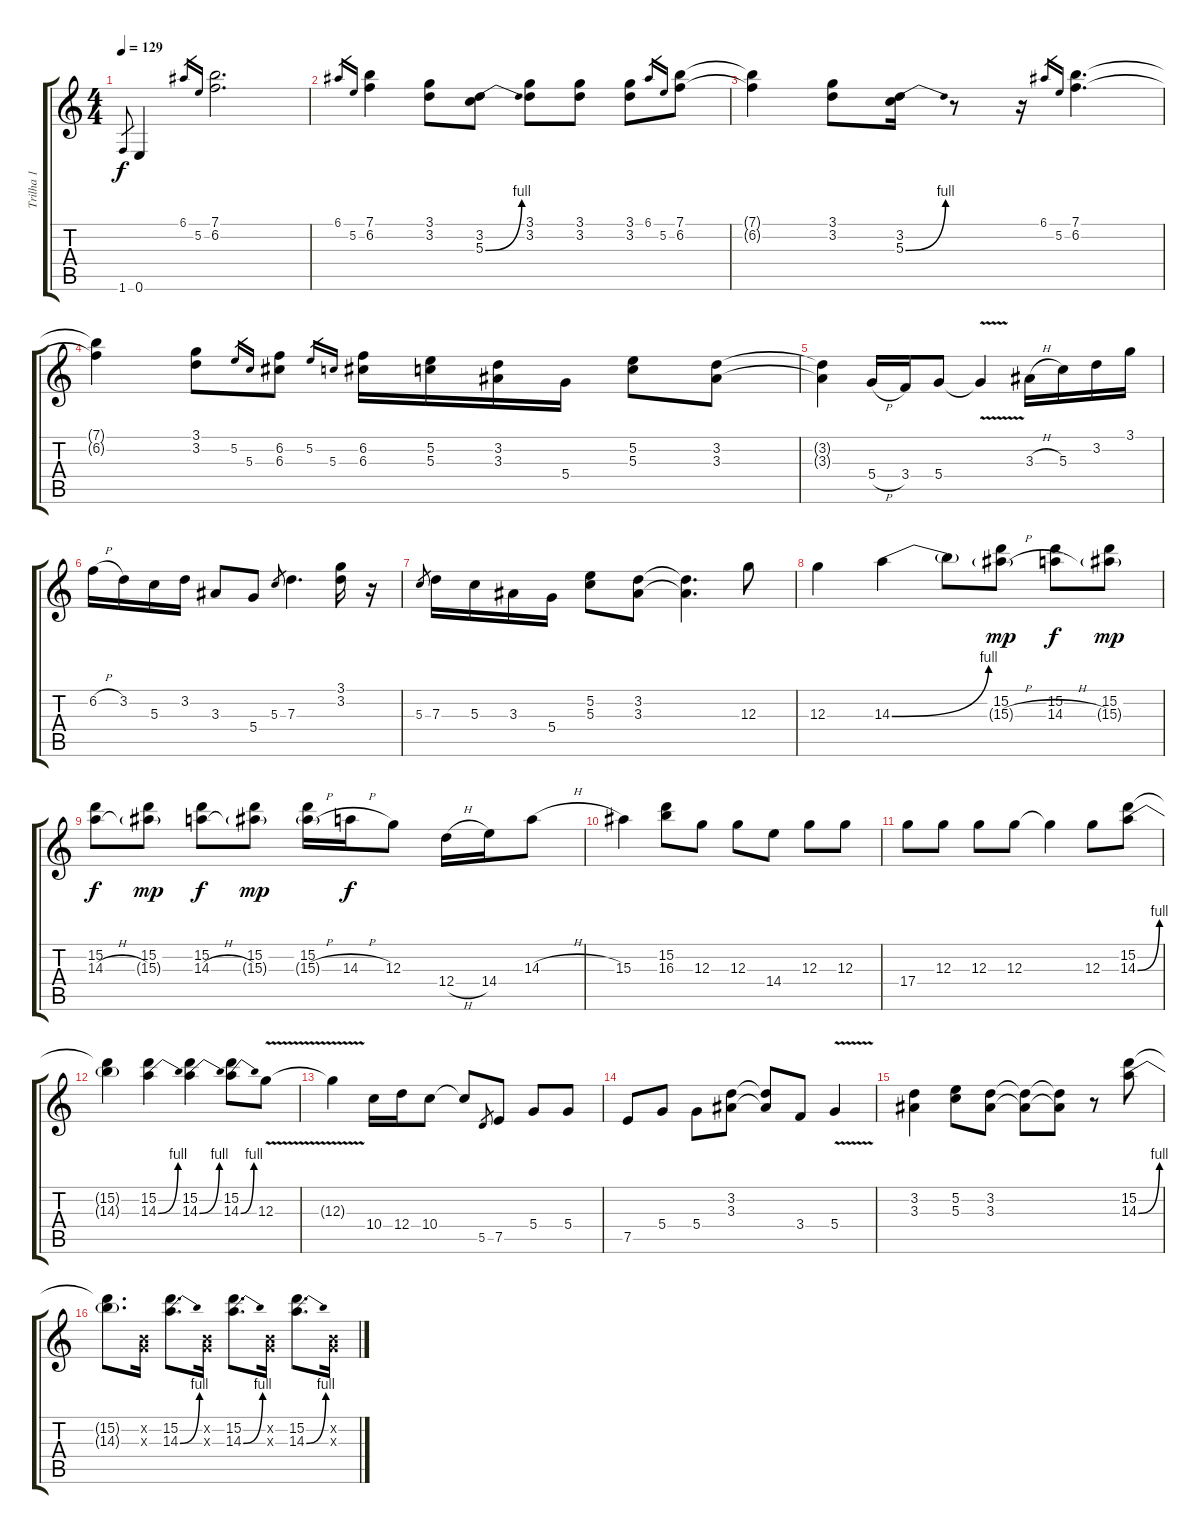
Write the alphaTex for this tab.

\track ("Trilha 1" "Trilha 1") {instrument distortionguitar}
\staff {score tabs}
\tuning (E4 B3 G3 D3 A2 E2) {hide}
\ts (4 4)
\tempo 129
\clef g2
\ks c
1.6.8{gr dy f instrument distortionguitar} 0.6.4 6.1.16{gr} 5.2.16{gr} (7.1 6.2).2{d} |
6.1.16{gr} 5.2.16{gr} (7.1 6.2).4 (3.1 3.2).8 (3.2 5.3{be (bend 0 0 60 4)}).8 (3.1 3.2).8 (3.1 3.2).8 (3.1 3.2).8 6.1.16{gr} 5.2.16{gr} (7.1 6.2).8 |
(7.1{t} 6.2{t}).4 (3.1 3.2).8 (3.2 5.3{be (bend 0 0 60 4)}).16 r.8 r.16 6.1.16{gr} 5.2.16{gr} (7.1 6.2).4{d} |
(7.1{t} 6.2{t}).4 (3.1 3.2).8 5.2.16{gr} 5.3.16{gr} (6.2 6.3).8 5.2.16{gr} 5.3.16{gr} (6.2 6.3).16 (5.2 5.3).16 (3.2 3.3).16 5.4.16 (5.2 5.3).8 (3.2 3.3).8 |
(3.2{t} 3.3{t}).4 5.4{h}.16 3.4.16 5.4.8 5.4{v t}.4 3.3{h}.16 5.3.16 3.2.16 3.1.16 |
6.2{h}.16 3.2.16 5.3.16 3.2.16 3.3.8 5.4.8 5.3.8{gr} 7.3.4{d} (3.1 3.2).16 r.16 |
5.3.8{gr} 7.3.16 5.3.16 3.3.16 5.4.16 (5.2 5.3).8 (3.2 3.3).8 (3.2{t} 3.3{t}).4{d} 12.3.8 |
12.3.4 14.3{be (bend 0 0 60 4)}.4 14.3{t}.8 (15.2 15.3{h g}).8{dy mp} (15.2 14.3{h}).8{dy f} (15.2 15.3{g}).8{dy mp} |
(15.2 14.3{h}).8{dy f} (15.2 15.3{g}).8{dy mp} (15.2 14.3{h}).8{dy f} (15.2 15.3{g}).8{dy mp} (15.2 15.3{h g}).16 14.3{h}.16{dy f} 12.3.8 12.4{h}.16 14.4.16 14.3{h}.8 |
15.3.4 (15.2 16.3).8 12.3.8 12.3.8 14.4.8 12.3.8 12.3.8 |
17.4.8 12.3.8 12.3.8 12.3.8 12.3{t}.4 12.3.8 (15.2 14.3{be (bend 0 0 60 4)}).8 |
(15.2{t} 14.3{t}).4 (15.2 14.3{be (bend 0 0 60 4)}).4 (15.2 14.3{be (bend 0 0 60 4)}).4 (15.2 14.3{be (bend 0 0 60 4)}).8 12.3{v}.8 |
12.3{t}.4 10.4.16 12.4.16 10.4.8 10.4{t}.8 5.5.8{gr} 7.5.8 5.4.8 5.4.8 |
7.5.8 5.4.8 5.4.8 (3.2 3.3).8 (3.2{t} 3.3{t}).8 3.4.8 5.4{v}.4 |
(3.2 3.3).4 (5.2 5.3).8 (3.2 3.3).8 (3.2{t} 3.3{t}).8 (3.2{t} 3.3{t}).8 r.8 (15.2 14.3{be (bend 0 0 60 4)}).8 |
(15.2{t} 14.3{t}).8{d} (0.2{x} 0.3{x}).16 (15.2 14.3{be (bend 0 0 60 4)}).8{d} (0.2{x} 0.3{x}).16 (15.2 14.3{be (bend 0 0 60 4)}).8{d} (0.2{x} 0.3{x}).16 (15.2 14.3{be (bend 0 0 60 4)}).8{d} (0.2{x} 0.3{x}).16
